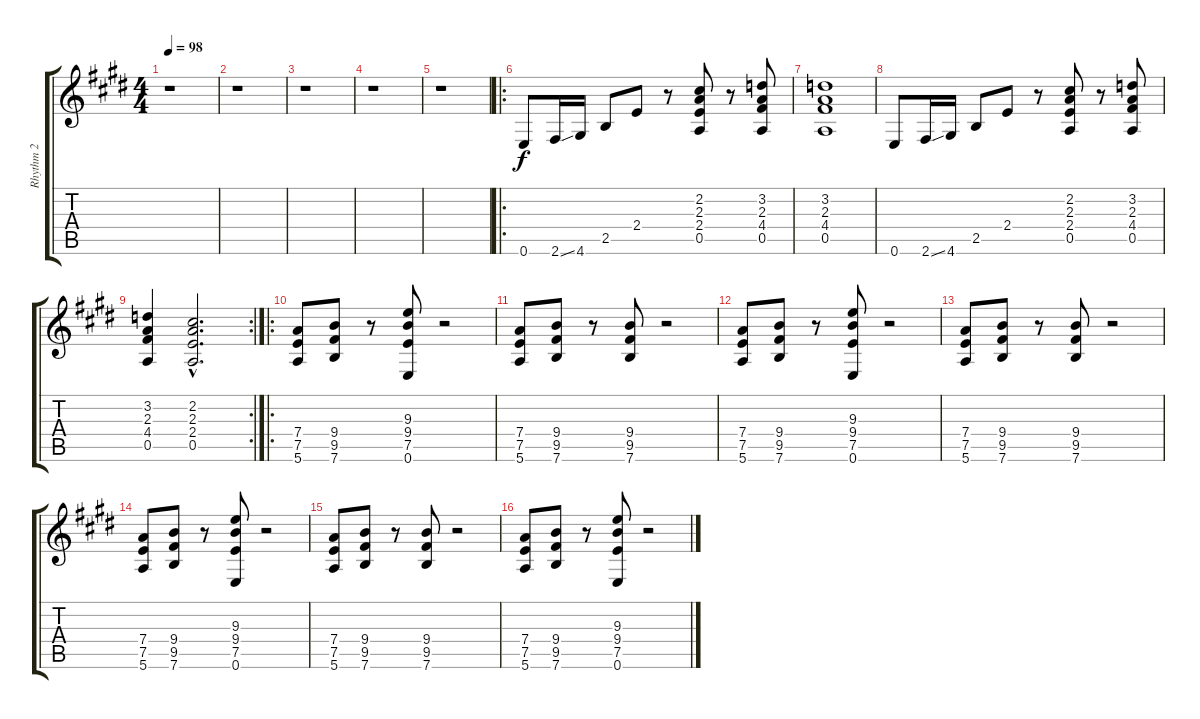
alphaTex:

\track ("Rhythm 2" "Rhythm 2") {instrument acousticguitarnylon}
\staff {score tabs}
\tuning (E4 B3 G3 D3 A2 E2) {hide}
\ts (4 4)
\tempo 98
\clef g2
\ks e
r.1{dy f instrument acousticguitarnylon} |
r.1 |
r.1 |
r.1 |
r.1 |
\ro
0.6.8 2.6{ss}.16 4.6.16 2.5.8 2.4.8 r.8 (2.2 2.3 2.4 0.5).8 r.8 (3.2 2.3 4.4 0.5).8 |
(3.2 2.3 4.4 0.5).1 |
0.6.8 2.6{ss}.16 4.6.16 2.5.8 2.4.8 r.8 (2.2 2.3 2.4 0.5).8 r.8 (3.2 2.3 4.4 0.5).8 |
\rc 2
(3.2 2.3 4.4 0.5).4 (2.2{hac} 2.3{hac} 2.4{hac} 0.5{hac}).2{d} |
\ro
(7.4 7.5 5.6).8 (9.4 9.5 7.6).8 r.8 (9.3 9.4 7.5 0.6).8 r.2 |
(7.4 7.5 5.6).8 (9.4 9.5 7.6).8 r.8 (9.4 9.5 7.6).8 r.2 |
(7.4 7.5 5.6).8 (9.4 9.5 7.6).8 r.8 (9.3 9.4 7.5 0.6).8 r.2 |
(7.4 7.5 5.6).8 (9.4 9.5 7.6).8 r.8 (9.4 9.5 7.6).8 r.2 |
(7.4 7.5 5.6).8 (9.4 9.5 7.6).8 r.8 (9.3 9.4 7.5 0.6).8 r.2 |
(7.4 7.5 5.6).8 (9.4 9.5 7.6).8 r.8 (9.4 9.5 7.6).8 r.2 |
(7.4 7.5 5.6).8 (9.4 9.5 7.6).8 r.8 (9.3 9.4 7.5 0.6).8 r.2
